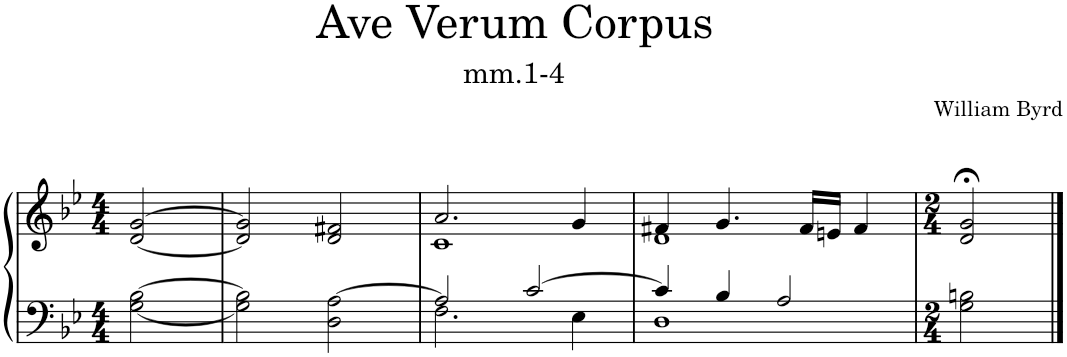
**kern	**kern
*part1	*part1
*staff2	*staff1
*I"Piano	*
*I'Pno.	*
*clefF4	*clefG2
*k[b-e-]	*k[b-e-]
*M4/4	*M4/4
=	=
[2G\ [2B-\	[2d/ [2g/
=1	=1
2G\] 2B-\]	2d/] 2g/]
2D\ [2A\	2d/ 2f#X/
=2	=2
*^	*^
2A/]	2.F\	2.a/	1c
[2c/	.	.	.
.	4E-\	4g/	.
=3	=3	=3	=3
4c/]	1D	4f#X/	1d
4B-/	.	4.g/	.
2A/	.	.	.
.	.	16f#/LL	.
.	.	16en/JJ	.
.	.	4f#/	.
*v	*v	*	*
*	*v	*v
=4	=4
*M2/4	*M2/4
2G\ 2Bn\	2d/;< 2g/;<
==	==
*-	*-
